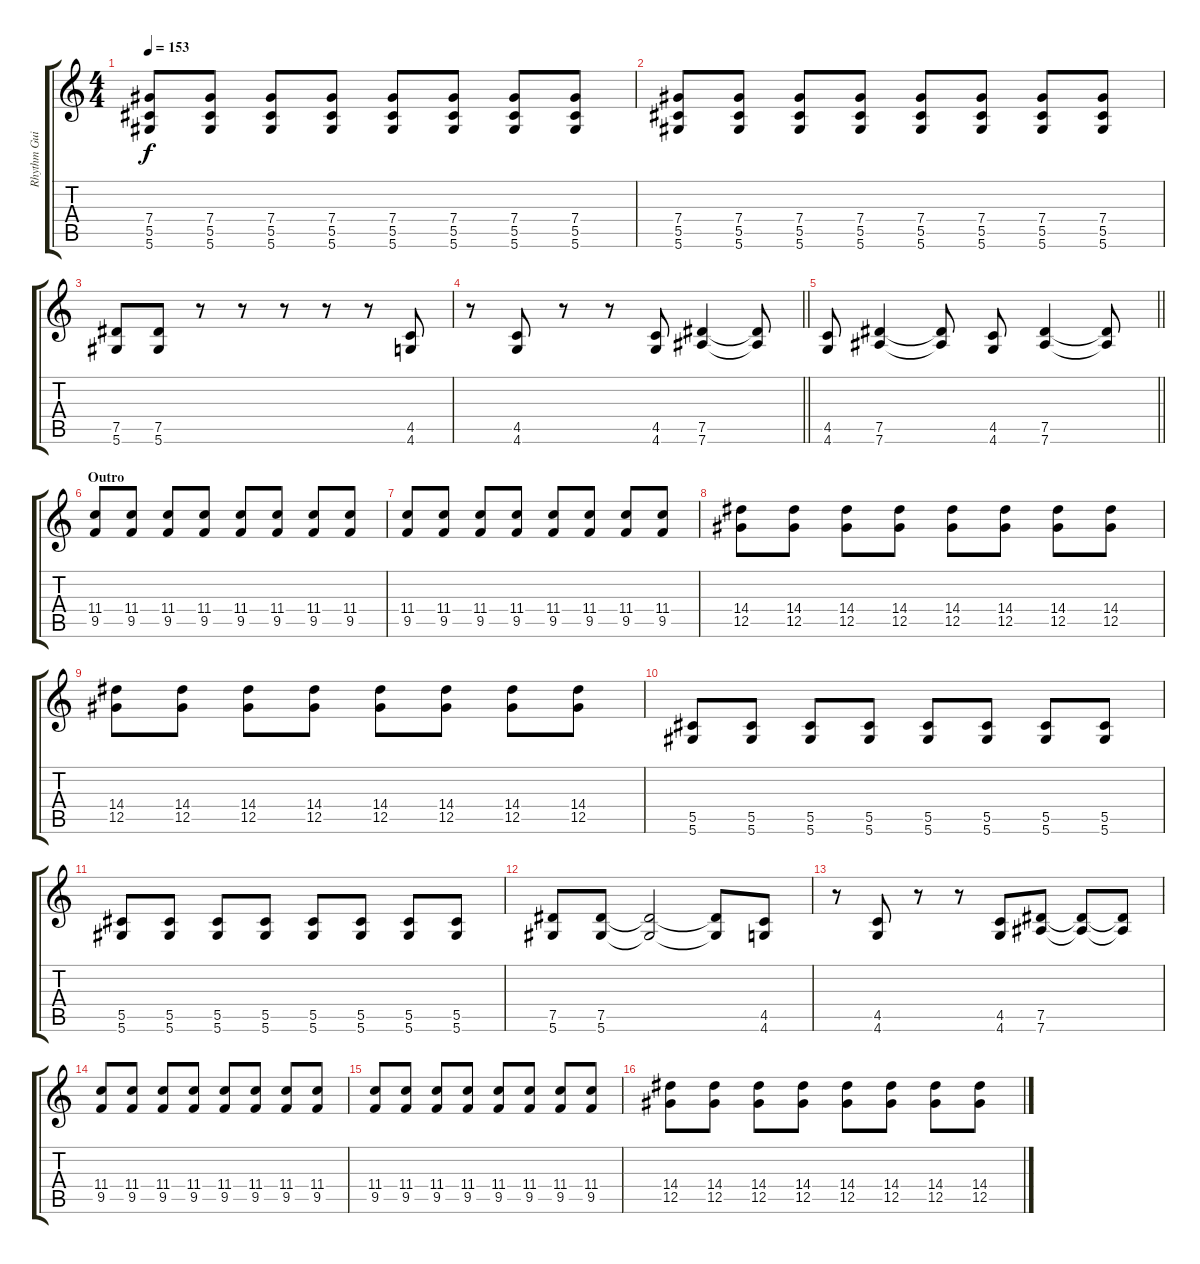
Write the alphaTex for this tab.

\track ("Rhythm Guitar" "Rhythm Gui") {instrument distortionguitar}
\staff {score tabs}
\tuning (Eb4 Bb3 Gb3 Db3 Ab2 Eb2) {hide}
\ts (4 4)
\tempo 153
\clef g2
\ks c
(7.4 5.5 5.6).8{dy f} (7.4 5.5 5.6).8 (7.4 5.5 5.6).8 (7.4 5.5 5.6).8 (7.4 5.5 5.6).8 (7.4 5.5 5.6).8 (7.4 5.5 5.6).8 (7.4 5.5 5.6).8 |
(7.4 5.5 5.6).8 (7.4 5.5 5.6).8 (7.4 5.5 5.6).8 (7.4 5.5 5.6).8 (7.4 5.5 5.6).8 (7.4 5.5 5.6).8 (7.4 5.5 5.6).8 (7.4 5.5 5.6).8 |
(7.5 5.6).8 (7.5 5.6).8 r.8 r.8 r.8 r.8 r.8 (4.5 4.6).8 |
\barLineRight lightlight
r.8 (4.5 4.6).8 r.8 r.8 (4.5 4.6).8 (7.5 7.6).4 (7.5{t} 7.6{t}).8 |
\barLineRight lightlight
(4.5 4.6).8 (7.5 7.6).4 (7.5{t} 7.6{t}).8 (4.5 4.6).8 (7.5 7.6).4 (7.5{t} 7.6{t}).8 |
\section ("" "Outro")
(11.4 9.5).8 (11.4 9.5).8 (11.4 9.5).8 (11.4 9.5).8 (11.4 9.5).8 (11.4 9.5).8 (11.4 9.5).8 (11.4 9.5).8 |
(11.4 9.5).8 (11.4 9.5).8 (11.4 9.5).8 (11.4 9.5).8 (11.4 9.5).8 (11.4 9.5).8 (11.4 9.5).8 (11.4 9.5).8 |
(14.4 12.5).8 (14.4 12.5).8 (14.4 12.5).8 (14.4 12.5).8 (14.4 12.5).8 (14.4 12.5).8 (14.4 12.5).8 (14.4 12.5).8 |
(14.4 12.5).8 (14.4 12.5).8 (14.4 12.5).8 (14.4 12.5).8 (14.4 12.5).8 (14.4 12.5).8 (14.4 12.5).8 (14.4 12.5).8 |
(5.5 5.6).8 (5.5 5.6).8 (5.5 5.6).8 (5.5 5.6).8 (5.5 5.6).8 (5.5 5.6).8 (5.5 5.6).8 (5.5 5.6).8 |
(5.5 5.6).8 (5.5 5.6).8 (5.5 5.6).8 (5.5 5.6).8 (5.5 5.6).8 (5.5 5.6).8 (5.5 5.6).8 (5.5 5.6).8 |
(7.5 5.6).8 (7.5 5.6).8 (7.5{t} 5.6{t}).2 (7.5{t} 5.6{t}).8 (4.5 4.6).8 |
r.8 (4.5 4.6).8 r.8 r.8 (4.5 4.6).8 (7.5 7.6).8 (7.5{t} 7.6{t}).8 (7.5{t} 7.6{t}).8 |
(11.4 9.5).8 (11.4 9.5).8 (11.4 9.5).8 (11.4 9.5).8 (11.4 9.5).8 (11.4 9.5).8 (11.4 9.5).8 (11.4 9.5).8 |
(11.4 9.5).8 (11.4 9.5).8 (11.4 9.5).8 (11.4 9.5).8 (11.4 9.5).8 (11.4 9.5).8 (11.4 9.5).8 (11.4 9.5).8 |
(14.4 12.5).8 (14.4 12.5).8 (14.4 12.5).8 (14.4 12.5).8 (14.4 12.5).8 (14.4 12.5).8 (14.4 12.5).8 (14.4 12.5).8
